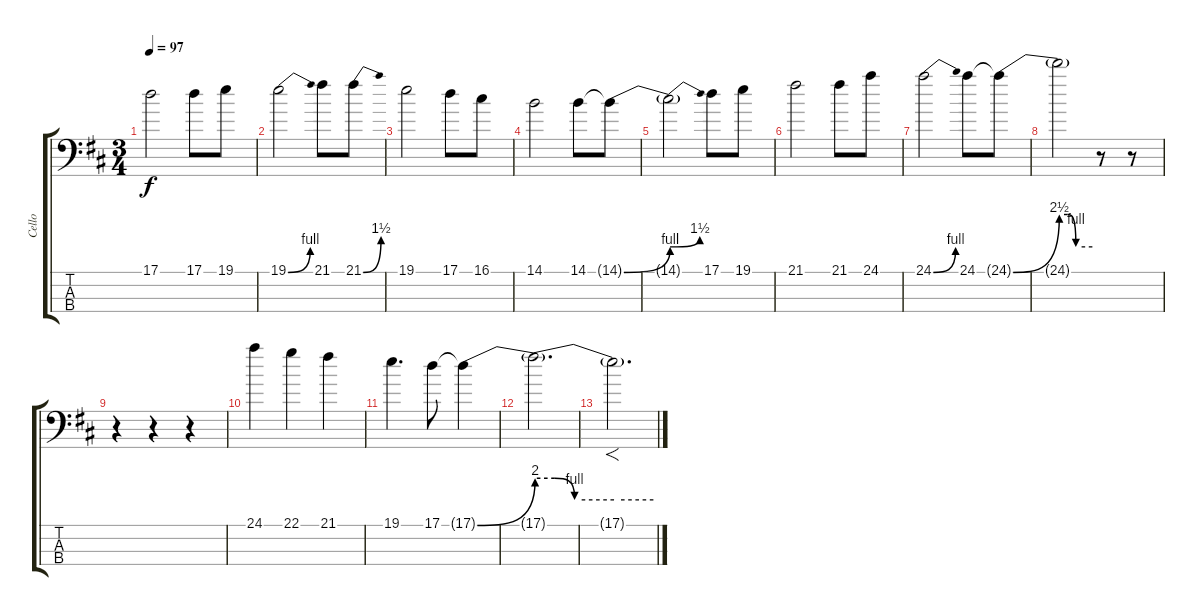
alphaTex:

\track ("Cello" "Cello") {instrument cello}
\staff {score tabs}
\tuning (A3 D3 G2 C2) {hide}
\ts (3 4)
\tempo 97
\clef f4
\ks d
17.1.2{dy f} 17.1.8 19.1.8 |
19.1{be (bend 0 0 60 4)}.2 21.1.8 21.1{be (bend 0 0 60 6)}.8 |
19.1.2 17.1.8 16.1.8 |
14.1.2 14.1.8 14.1{be (bend 0 0 60 4) t}.8 |
14.1{be (bend 0 4 60 6) t}.2 17.1.8 19.1.8 |
21.1.2 21.1.8 24.1.8 |
24.1{be (bend 0 0 60 4)}.2 24.1.8 24.1{be (bend 0 0 60 10) t}.8 |
24.1{be (custom 0 10 15 10 30 4 60 4) t}.2 r.8 r.8 |
r.4 r.4 r.4 |
24.1.4 22.1.4 21.1.4 |
19.1.4{d} 17.1.8 17.1{be (bend 0 0 60 8) t}.4 |
17.1{be (custom 0 8 15 8 30 4 60 4) t}.2{d} |
17.1{be (hold 0 4 60 4) t}.2{f d}
